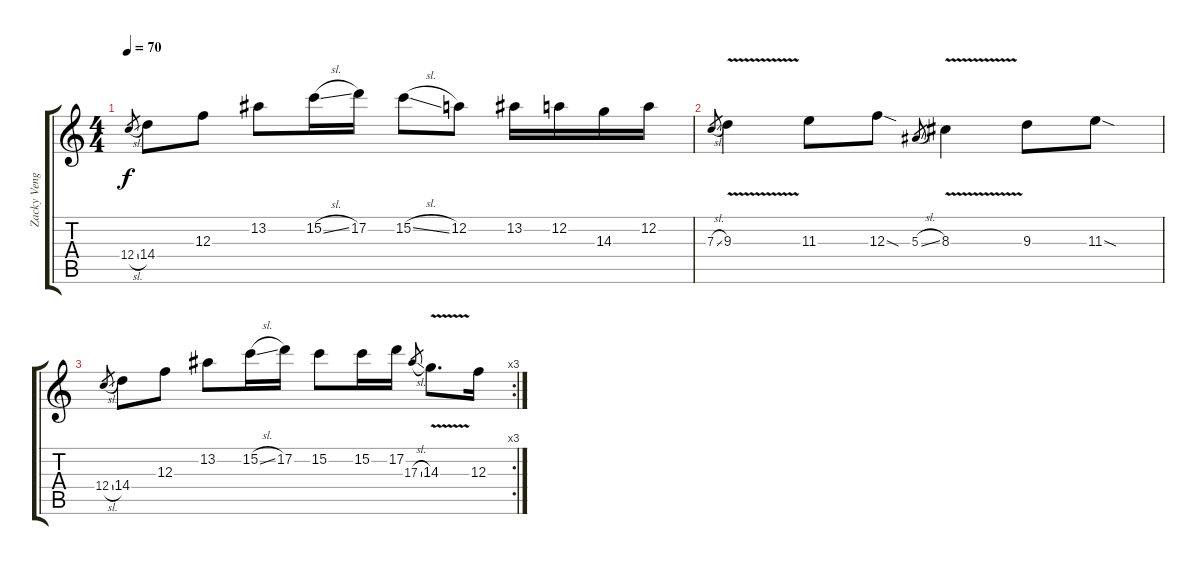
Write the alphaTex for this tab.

\track ("Zacky Vengeance | Gtr. 1 - 1step down" "Zacky Veng") {instrument electricguitarjazz}
\staff {score tabs}
\tuning (D4 A3 F3 C3 G2 D2) {hide}
\ts (4 4)
\tempo 70
\clef g2
\ks c
12.4{sl}.8{gr dy f} 14.4.8 12.3.8 13.2.8 15.2{sl}.16 17.2.16 15.2{sl}.8 12.2.8 13.2.16 12.2.16 14.3.16 12.2.16 |
7.3{sl}.8{gr} 9.3{v}.4 11.3.8 12.3{sod}.8 5.3{sl}.8{gr} 8.3{v}.4 9.3.8 11.3{sod}.8 |
\rc 3
12.4{sl}.8{gr} 14.4.8 12.3.8 13.2.8 15.2{sl}.16 17.2.16 15.2.8 15.2.16 17.2.16 17.3{sl}.8{gr} 14.3{v}.8{d} 12.3.16
